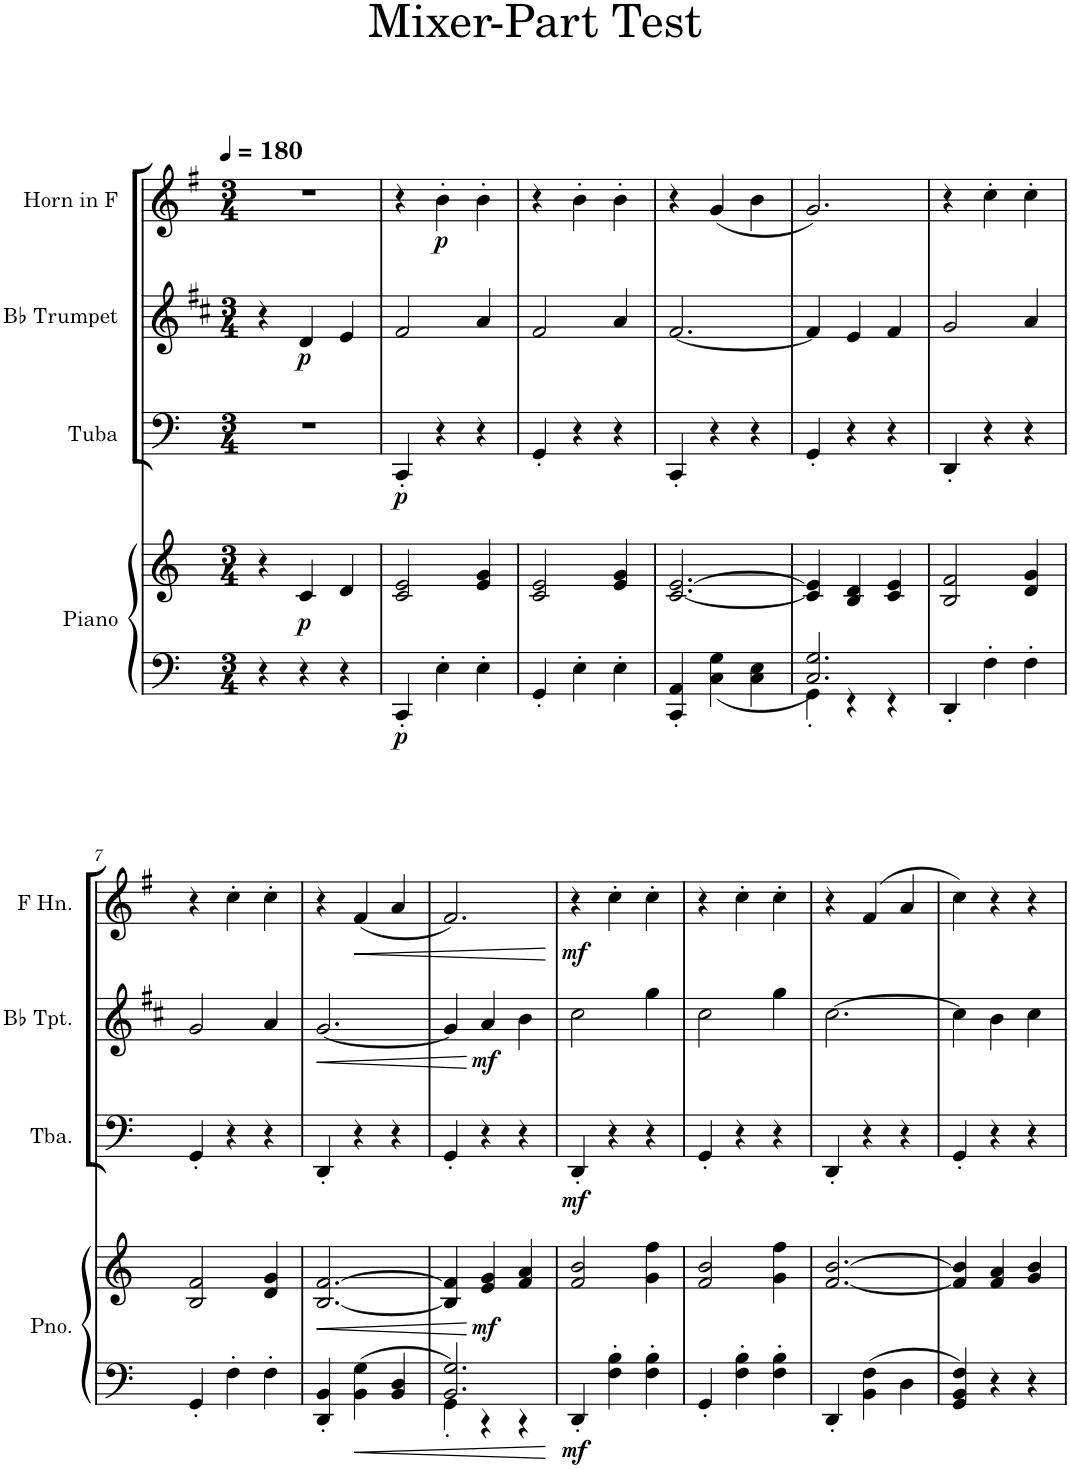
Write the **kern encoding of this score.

**kern	**kern	**dynam	**kern	**dynam	**kern	**dynam	**kern	**dynam
*part4	*part4	*part4	*part3	*part3	*part2	*part2	*part1	*part1
*staff5	*staff4	*staff4/5	*staff3	*staff3	*staff2	*staff2	*staff1	*staff1
*I"Piano	*	*	*I"Tuba	*	*I"Bb Trumpet	*	*I"Horn in F	*
*I'Pno.	*	*	*I'Tba.	*	*I'Bb Tpt.	*	*	*
*clefF4	*clefG2	*	*clefF4	*	*clefG2	*	*clefG2	*
*	*	*	*	*	*Trd1c2	*	*Trd4c7	*
*k[]	*k[]	*	*k[]	*	*k[f#c#]	*	*k[f#]	*
*M3/4	*M3/4	*	*M3/4	*	*M3/4	*	*M3/4	*
*MM180	*MM180	*	*MM180	*	*MM180	*	*MM180	*
=1	=1	=1	=1	=1	=1	=1	=1	=1
4r	4r	.	2.r	.	4r	.	2.r	.
!	!	!LO:DY:b	!	!	!	!LO:DY:b	!	!
4r	4c/	p	.	.	4d/	p	.	.
4r	4d/	.	.	.	4e/	.	.	.
=2	=2	=2	=2	=2	=2	=2	=2	=2
!	!	!LO:DY:b=2	!	!LO:DY:b	!	!	!	!
4CC'/	2c/ 2e/	p	4CC'/	p	2f#/	.	4r	.
!	!	!	!	!	!	!	!	!LO:DY:b
4E'\	.	.	4r	.	.	.	4b'\	p
4E'\	4e/ 4g/	.	4r	.	4a/	.	4b'\	.
=3	=3	=3	=3	=3	=3	=3	=3	=3
4GG'/	2c/ 2e/	.	4GG'/	.	2f#/	.	4r	.
4E'\	.	.	4r	.	.	.	4b'\	.
4E'\	4e/ 4g/	.	4r	.	4a/	.	4b'\	.
=4	=4	=4	=4	=4	=4	=4	=4	=4
4CC/' 4AA/'	[2.c/ [2.e/	.	4CC'/	.	[2.f#/	.	4r	.
4C\ 4G\	.	.	4r	.	.	.	(<4g/	.
4C\ 4E\	.	.	4r	.	.	.	4b\	.
=5	=5	=5	=5	=5	=5	=5	=5	=5
*^	*	*	*	*	*	*	*	*
2.C/ 2.G/	4GG'\	4c/] 4e/]	.	4GG'/	.	4f#/]	.	2.g/)	.
.	4r	4B/ 4d/	.	4r	.	4e/	.	.	.
.	4r	4c/ 4e/	.	4r	.	4f#/	.	.	.
*v	*v	*	*	*	*	*	*	*	*
=6	=6	=6	=6	=6	=6	=6	=6	=6
4DD'/	2B/ 2f/	.	4DD'/	.	2g/	.	4r	.
4F'\	.	.	4r	.	.	.	4cc'\	.
4F'\	4d/ 4g/	.	4r	.	4a/	.	4cc'\	.
!!LO:LB:g=z
=7	=7	=7	=7	=7	=7	=7	=7	=7
4GG'/	2B/ 2f/	.	4GG'/	.	2g/	.	4r	.
4F'\	.	.	4r	.	.	.	4cc'\	.
4F'\	4d/ 4g/	.	4r	.	4a/	.	4cc'\	.
=8	=8	=8	=8	=8	=8	=8	=8	=8
!	!	!LO:HP:b	!	!	!	!LO:HP:b	!	!
4DD/' 4BB/'	[2.B/ [2.f/	<	4DD'/	.	[2.g/	<	4r	.
!	!	!	!	!	!	!	!	!LO:HP:b
4BB\ 4G\	.	.	4r	.	.	.	(4f#/	<
4BB/ 4D/	.	.	4r	.	.	.	4a/	.
=9	=9	=9	=9	=9	=9	=9	=9	=9
*^	*	*	*	*	*	*	*	*
2.BB/ 2.G/	4GG'\	4B/] 4f/]	.	4GG'/	.	4g/]	.	2.f#/)	.
!	!	!	!LO:DY:n=1:b	!	!	!	!LO:DY:n=1:b	!	!
.	4r	4e/ 4g/	[ mf	4r	.	4a/	[ mf	.	.
.	4r	4f/ 4a/	.	4r	.	4b\	.	.	.
*v	*v	*	*	*	*	*	*	*	*
.	.	.	.	.	.	.	.	[
=10	=10	=10	=10	=10	=10	=10	=10	=10
!	!	!LO:DY:b=2	!	!LO:DY:b	!	!	!	!LO:DY:b
4DD'/	2f/ 2b/	mf	4DD'/	mf	2cc#\	.	4r	mf
4F\' 4B\'	.	.	4r	.	.	.	4cc'\	.
4F\' 4B\'	4g\ 4ff\	.	4r	.	4gg\	.	4cc'\	.
=11	=11	=11	=11	=11	=11	=11	=11	=11
4GG'/	2f/ 2b/	.	4GG'/	.	2cc#\	.	4r	.
4F\' 4B\'	.	.	4r	.	.	.	4cc'\	.
4F\' 4B\'	4g\ 4ff\	.	4r	.	4gg\	.	4cc'\	.
=12	=12	=12	=12	=12	=12	=12	=12	=12
4DD'/	[2.f/ [2.b/	.	4DD'/	.	[2.cc#\	.	4r	.
4BB\ 4F\	.	.	4r	.	.	.	(4f#/	.
4D\	.	.	4r	.	.	.	4a/	.
=13	=13	=13	=13	=13	=13	=13	=13	=13
4GG/ 4BB/ 4F/	4f/] 4b/]	.	4GG'/	.	4cc#\]	.	4cc\)	.
4r	4f/ 4a/	.	4r	.	4b\	.	4r	.
4r	4g/ 4b/	.	4r	.	4cc#\	.	4r	.
=	=	=	=	=	=	=	=	=
*-	*-	*-	*-	*-	*-	*-	*-	*-
